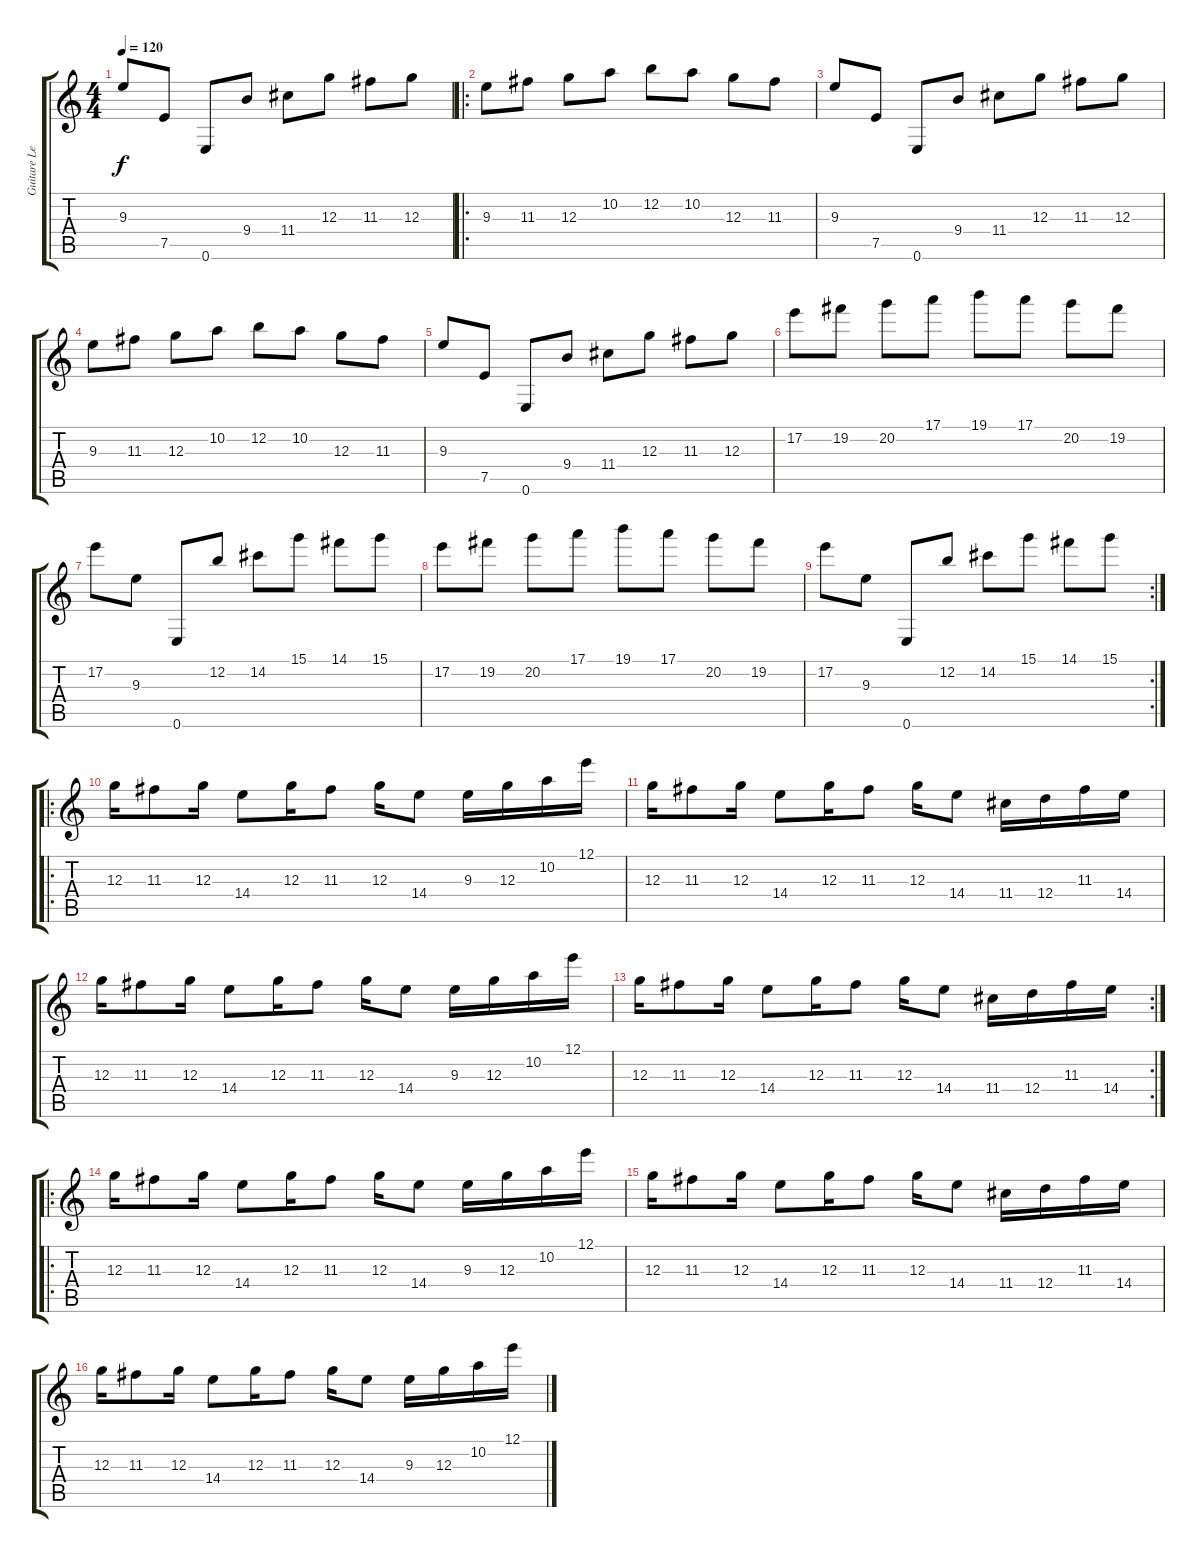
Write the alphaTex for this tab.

\track ("Guitare Lead" "Guitare Le") {instrument distortionguitar}
\staff {score tabs}
\tuning (E4 B3 G3 D3 A2 E2) {hide}
\ts (4 4)
\tempo 120
\clef g2
\ks c
9.3.8{dy f} 7.5.8 0.6.8 9.4.8 11.4.8 12.3.8 11.3.8 12.3.8 |
\ro
9.3.8 11.3.8 12.3.8 10.2.8 12.2.8 10.2.8 12.3.8 11.3.8 |
9.3.8 7.5.8 0.6.8 9.4.8 11.4.8 12.3.8 11.3.8 12.3.8 |
9.3.8 11.3.8 12.3.8 10.2.8 12.2.8 10.2.8 12.3.8 11.3.8 |
9.3.8 7.5.8 0.6.8 9.4.8 11.4.8 12.3.8 11.3.8 12.3.8 |
17.2.8 19.2.8 20.2.8 17.1.8 19.1.8 17.1.8 20.2.8 19.2.8 |
17.2.8 9.3.8 0.6.8 12.2.8 14.2.8 15.1.8 14.1.8 15.1.8 |
17.2.8 19.2.8 20.2.8 17.1.8 19.1.8 17.1.8 20.2.8 19.2.8 |
\rc 2
17.2.8 9.3.8 0.6.8 12.2.8 14.2.8 15.1.8 14.1.8 15.1.8 |
\ro
12.3.16 11.3.8 12.3.16 14.4.8 12.3.16 11.3.8 12.3.16 14.4.8 9.3.16 12.3.16 10.2.16 12.1.16 |
12.3.16 11.3.8 12.3.16 14.4.8 12.3.16 11.3.8 12.3.16 14.4.8 11.4.16 12.4.16 11.3.16 14.4.16 |
12.3.16 11.3.8 12.3.16 14.4.8 12.3.16 11.3.8 12.3.16 14.4.8 9.3.16 12.3.16 10.2.16 12.1.16 |
\rc 2
12.3.16 11.3.8 12.3.16 14.4.8 12.3.16 11.3.8 12.3.16 14.4.8 11.4.16 12.4.16 11.3.16 14.4.16 |
\ro
12.3.16 11.3.8 12.3.16 14.4.8 12.3.16 11.3.8 12.3.16 14.4.8 9.3.16 12.3.16 10.2.16 12.1.16 |
12.3.16 11.3.8 12.3.16 14.4.8 12.3.16 11.3.8 12.3.16 14.4.8 11.4.16 12.4.16 11.3.16 14.4.16 |
12.3.16 11.3.8 12.3.16 14.4.8 12.3.16 11.3.8 12.3.16 14.4.8 9.3.16 12.3.16 10.2.16 12.1.16
